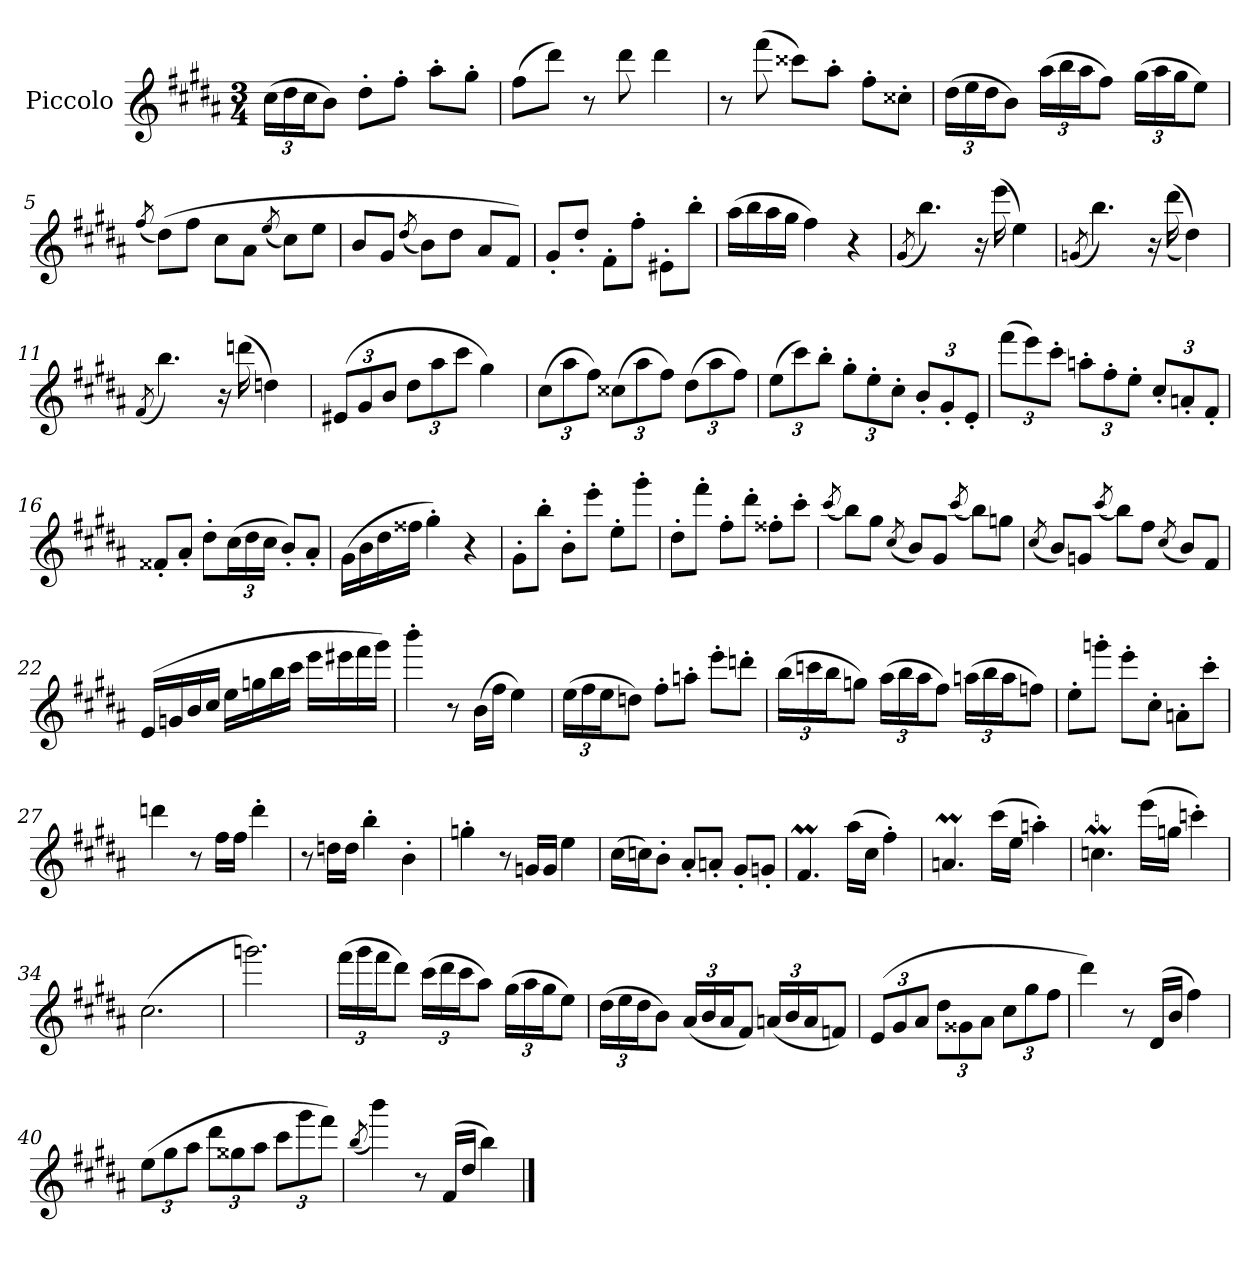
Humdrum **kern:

**kern
*part1
*staff1
*I"Piccolo
*I'Picc.
*clefG2
*ITrd-7c-12
*k[f#c#g#d#a#]
*M3/4
*MM148
*Xbrackettup
=1
(24ccc#\LL
24ddd#\
24ccc#\J
8bb\J)
8ddd#'\L
8fff#'\J
8aaa#'\L
8ggg#'\J
=2
(8fff#\L
8dddd#\J)
8r
8dddd#\
4dddd#\
=3
8r
(8ffff#\
8cccc##X\L)
8aaa#'\J
8fff#'\L
8ccc##X'\J
=4
(24ddd#\LL
24eee\
24ddd#\J
8bb\J)
(24aaa#\LL
24bbb\
24aaa#\J
8fff#\J)
(24ggg#\LL
24aaa#\
24ggg#\J
8eee\J)
=5
(8qfff#/
(8ddd#\L)
8fff#\J
8ccc#\L
8aa#\J
(8qeee/
8ccc#\L)
8eee\J
!!LO:LB:g=z
=6
8bb/L
8gg#/J
(8qddd#/
8bb\L)
8ddd#\J
8aa#/L
8ff#/J)
=7
8gg#'/L
8ddd#'/J
8ff#'\L
8fff#'\J
8ee#X'\L
8bbb'\J
=8
(16aaa#\LL
16bbb\
16aaa#\
16ggg#\JJ
4fff#\)
4r
=9
(8qgg#/
4.bbb\)
16r
(16eeee\
4eee\)
=10
(8qggn/
4.bbb\)
16r
((16dddd#\
4ddd#\))
=11
(8qff#/
4.bbb\)
16r
(16ddddn\
4dddn\)
!!LO:LB:g=z
=12
(12ee#X/L
12gg#/
12bb/J
12ddd#\L
12aaa#\
12cccc#\J
4ggg#\)
=13
(12ccc#\L
12aaa#\
12fff#\J)
(12ccc##X\L
12aaa#\
12fff#\J)
(12ddd#\L
12aaa#\
12fff#\J)
=14
(12eee\L
12cccc#\)
12bbb'\J
12ggg#'\L
12eee'\
12ccc#'\J
12bb'/L
12gg#'/
12ee'/J
=15
(12ffff#\L
12eeee\)
12cccc#'\J
12aaan'\L
12fff#'\
12eee'\J
12ccc#'/L
12aan'/
12ff#'/J
!!LO:LB:g=z
=16
8ff##X'/L
8aa#'/J
8ddd#'\L
(24ccc#\L
24ddd#\
24ccc#\JJ
8bb'/L)
8aa#'/J
=17
(16gg#\LL
16bb\
16ddd#\
16fff##X\JJ
4ggg#'\)
4r
=18
8gg#'\L
8bbb'\J
8bb'\L
8eeee'\J
8eee'\L
8gggg#'\J
=19
8ddd#'\L
8ffff#'\J
8fff#'\L
8dddd#'\J
8fff##X'\L
8cccc#'\J
=20
(8qcccc#/
8bbb\L)
8ggg#\J
(8qccc#/
8bb/L)
8gg#/J
(8qcccc#/
8bbb\L)
8gggn\J
!!LO:LB:g=z
=21
(8qccc#/
8bb/L)
8ggn/J
(8qcccc#/
8bbb\L)
8fff#\J
(8qccc#/
8bb/L)
8ff#/J
=22
(16ee/LL
16ggn/
16bb/
16ccc#/JJ
16eee\LL
16gggn\
16bbb\
16cccc#\JJ
16eeee\LL
16eeee#X\
16ffff#\
16gggg#\JJ)
=23
4bbbb'\
8r
(16bb\LL
16fff#\JJ
4eee\)
=24
(24eee\LL
24fff#\
24eee\J
8dddn\J)
8fff#'\L
8aaan'\J
8eeee'\L
8ddddn'\J
!!LO:LB:g=z
=25
(24bbb\LL
24ccccn\
24bbb\J
8gggn\J)
(24aaa#\LL
24bbb\
24aaa#\J
8fff#\J)
(24aaan\LL
24bbb\
24aaa\J
8fffn\J)
=26
8eee'\L
8ggggn'\J
8eeee'\L
8ccc#'\J
8aan'\L
8cccc#'\J
=27
4ddddn\
8r
16fff#\LL
16fff#\JJ
4dddd'\
=28
8r
16dddn\LL
16ddd\JJ
4bbb'\
4bb'\
=29
4gggn'\
8r
16ggn/LL
16gg/JJ
4eee\
!!LO:LB:g=z
=30
(16ccc#\LL
16cccn\J)
8bb'\J
8aa#'/L
8aan'/J
8gg#'/L
8ggn'/J
=31
4.ff#M/
(16aaa#\LL
16ccc#\JJ
4fff#'\)
=32
4.aanM/
(16cccc#\LL
16eee\JJ
4aaan'\)
=33
4.cccnM\
(16eeee\LL
16gggn\JJ
4ccccn'\)
=34
(2.ccc#\
=35
2.ggggn\)
!!LO:LB:g=z
=36
(24ffff#\LL
24gggg#\
24ffff#\J
8dddd#\J)
(24cccc#\LL
24dddd#\
24cccc#\J
8aaa#\J)
(24ggg#\LL
24aaa#\
24ggg#\J
8eee\J)
=37
(24ddd#\LL
24eee\
24ddd#\J
8bb\J)
(24aa#/LL
24bb/
24aa#/J
8ff#/J)
(24aan/LL
24bb/
24aa/J
8ffn/J)
=38
(12ee/L
12gg#/
12aa#/J
12ddd#\L
12gg##X\
12aa#\J
12ccc#\L
12ggg#\
12fff#\J
=39
4dddd#\)
8r
(16dd#/LL
16bb/JJ
4fff#\)
!!LO:LB:g=z
=40
(12eee\L
12ggg#\
12aaa#\J
12dddd#\L
12ggg##X\
12aaa#\J
12cccc#\L
12gggg#\
12ffff#\J)
=41
(8qbbb/
4bbbb\)
8r
(16ff#/LL
16ddd#/JJ
4bbb\)
==
*-
